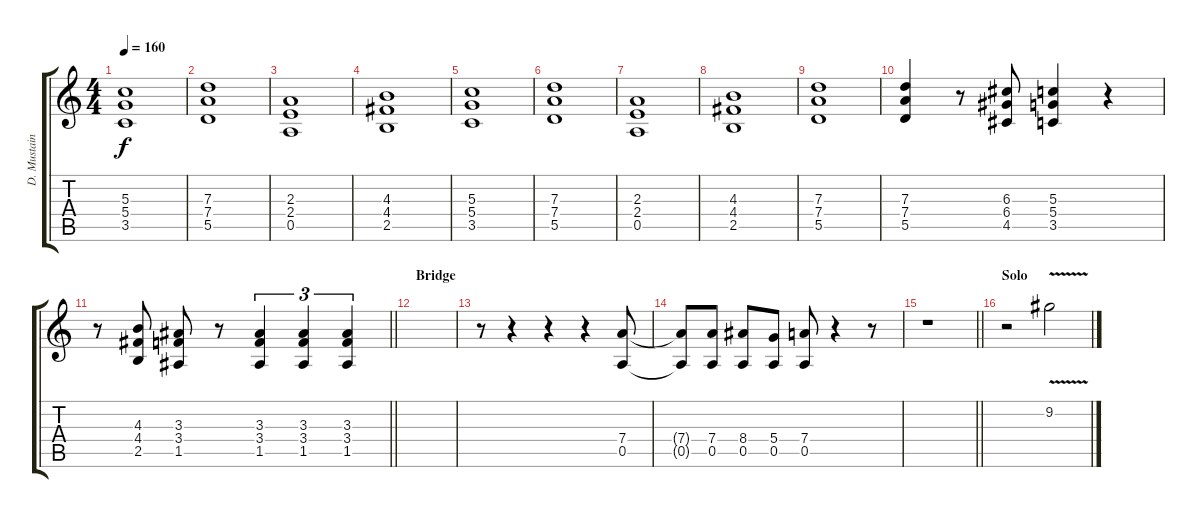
\track ("D. Mustaine" "D. Mustain") {instrument distortionguitar}
\staff {score tabs}
\tuning (E4 B3 G3 D3 A2 E2) {hide}
\ts (4 4)
\tempo 160
\clef g2
\ks c
(5.3 5.4 3.5).1{dy f} |
(7.3 7.4 5.5).1 |
(2.3 2.4 0.5).1 |
(4.3 4.4 2.5).1 |
(5.3 5.4 3.5).1 |
(7.3 7.4 5.5).1 |
(2.3 2.4 0.5).1 |
(4.3 4.4 2.5).1 |
(7.3 7.4 5.5).1 |
(7.3 7.4 5.5).4 r.8 (6.3 6.4 4.5).8 (5.3 5.4 3.5).4 r.4 |
\barLineRight lightlight
r.8 (4.3 4.4 2.5).8 (3.3 3.4 1.5).8 r.8 (3.3 3.4 1.5).4{tu (3 2)} (3.3 3.4 1.5).4{tu (3 2)} (3.3 3.4 1.5).4{tu (3 2)} |
\section ("" "Bridge")
|
r.8 r.4 r.4 r.4 (7.4 0.5).8 |
(7.4{t} 0.5{t}).8 (7.4 0.5).8 (8.4 0.5).8 (5.4 0.5).8 (7.4 0.5).8 r.4 r.8 |
\barLineRight lightlight
r.1 |
\section ("" "Solo")
r.2 9.2{v}.2
